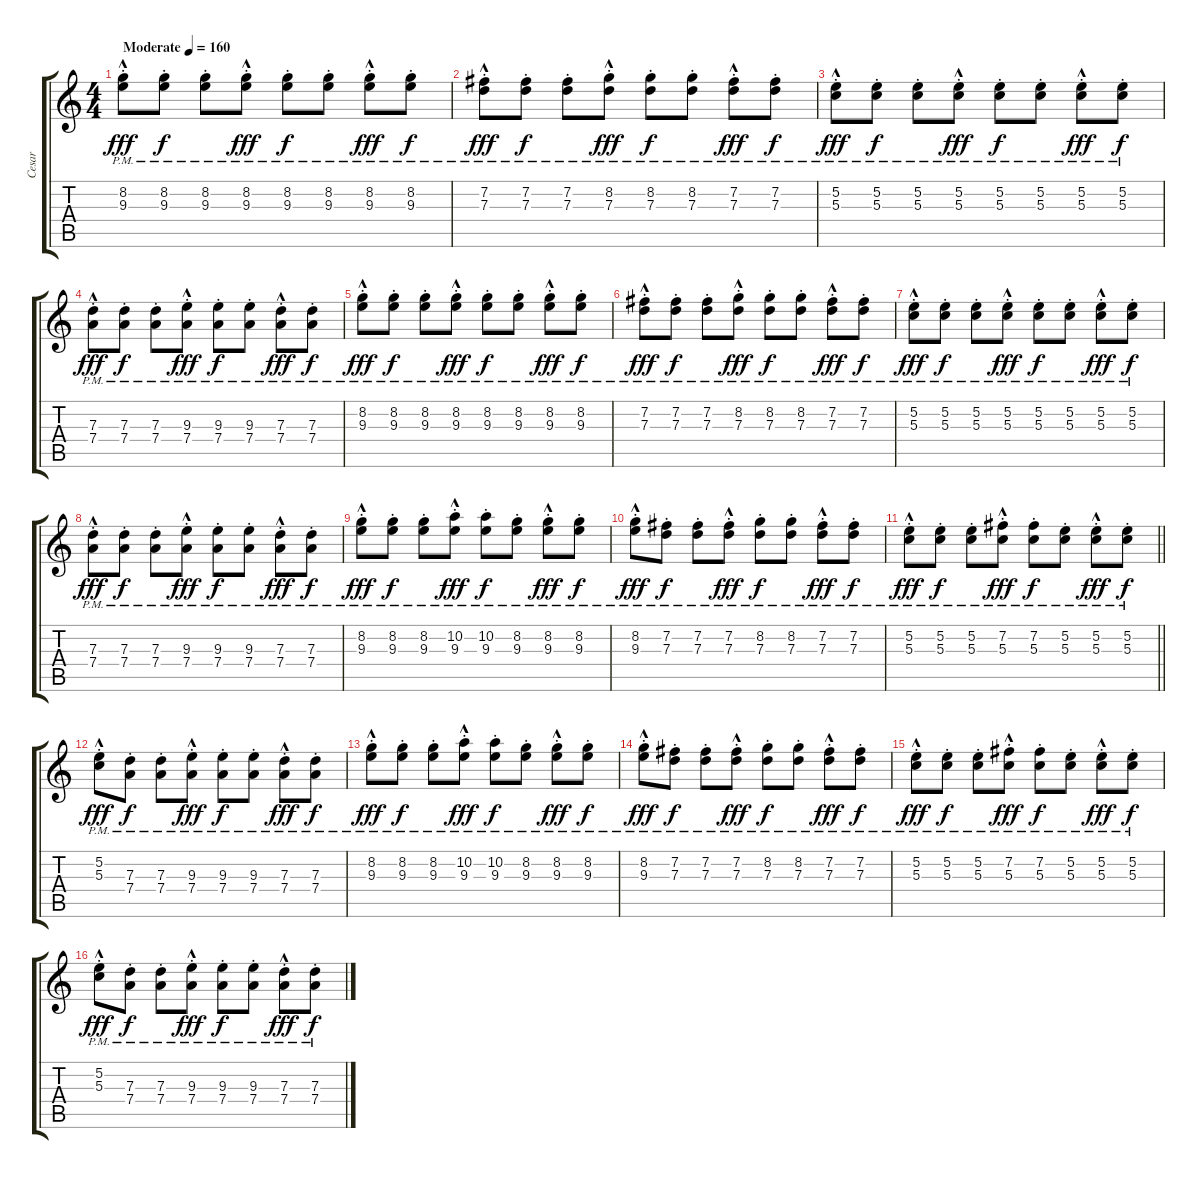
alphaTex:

\track ("Cesar" "Cesar") {instrument acousticguitarnylon}
\staff {score tabs}
\tuning (E4 B3 G3 D3 A2 E2) {hide}
\ts (4 4)
\tempo (160 "Moderate")
\clef g2
\ks c
(8.2{hac pm st} 9.3{hac pm st}).8{dy fff instrument acousticguitarnylon} (8.2{pm st} 9.3{pm st}).8{dy f} (8.2{pm st} 9.3{pm st}).8 (8.2{hac pm st} 9.3{hac pm st}).8{dy fff} (8.2{pm st} 9.3{pm st}).8{dy f} (8.2{pm st} 9.3{pm st}).8 (8.2{hac pm st} 9.3{hac pm st}).8{dy fff} (8.2{pm st} 9.3{pm st}).8{dy f} |
(7.2{hac pm st} 7.3{hac pm st}).8{dy fff} (7.2{pm st} 7.3{pm st}).8{dy f} (7.2{pm st} 7.3{pm st}).8 (8.2{hac pm st} 7.3{hac pm st}).8{dy fff} (8.2{pm st} 7.3{pm st}).8{dy f} (8.2{pm st} 7.3{pm st}).8 (7.2{hac pm st} 7.3{hac pm st}).8{dy fff} (7.2{pm st} 7.3{pm st}).8{dy f} |
(5.2{hac pm st} 5.3{hac pm st}).8{dy fff} (5.2{pm st} 5.3{pm st}).8{dy f} (5.2{pm st} 5.3{pm st}).8 (5.2{hac pm st} 5.3{hac pm st}).8{dy fff} (5.2{pm st} 5.3{pm st}).8{dy f} (5.2{pm st} 5.3{pm st}).8 (5.2{hac pm st} 5.3{hac pm st}).8{dy fff} (5.2{pm st} 5.3{pm st}).8{dy f} |
(7.3{hac pm st} 7.4{st}).8{dy fff} (7.3{pm st} 7.4{st}).8{dy f} (7.3{pm st} 7.4{st}).8 (9.3{hac pm st} 7.4{st}).8{dy fff} (9.3{pm st} 7.4{st}).8{dy f} (9.3{pm st} 7.4{st}).8 (7.3{hac pm st} 7.4{st}).8{dy fff} (7.3{pm st} 7.4{st}).8{dy f} |
(8.2{hac pm st} 9.3{hac pm st}).8{dy fff} (8.2{pm st} 9.3{pm st}).8{dy f} (8.2{pm st} 9.3{pm st}).8 (8.2{hac pm st} 9.3{hac pm st}).8{dy fff} (8.2{pm st} 9.3{pm st}).8{dy f} (8.2{pm st} 9.3{pm st}).8 (8.2{hac pm st} 9.3{hac pm st}).8{dy fff} (8.2{pm st} 9.3{pm st}).8{dy f} |
(7.2{hac pm st} 7.3{hac pm st}).8{dy fff} (7.2{pm st} 7.3{pm st}).8{dy f} (7.2{pm st} 7.3{pm st}).8 (8.2{hac pm st} 7.3{hac pm st}).8{dy fff} (8.2{pm st} 7.3{pm st}).8{dy f} (8.2{pm st} 7.3{pm st}).8 (7.2{hac pm st} 7.3{hac pm st}).8{dy fff} (7.2{pm st} 7.3{pm st}).8{dy f} |
(5.2{hac pm st} 5.3{hac pm st}).8{dy fff} (5.2{pm st} 5.3{pm st}).8{dy f} (5.2{pm st} 5.3{pm st}).8 (5.2{hac pm st} 5.3{hac pm st}).8{dy fff} (5.2{pm st} 5.3{pm st}).8{dy f} (5.2{pm st} 5.3{pm st}).8 (5.2{hac pm st} 5.3{hac pm st}).8{dy fff} (5.2{pm st} 5.3{pm st}).8{dy f} |
(7.3{hac pm st} 7.4{st}).8{dy fff} (7.3{pm st} 7.4{st}).8{dy f} (7.3{pm st} 7.4{st}).8 (9.3{hac pm st} 7.4{st}).8{dy fff} (9.3{pm st} 7.4{st}).8{dy f} (9.3{pm st} 7.4{st}).8 (7.3{hac pm st} 7.4{st}).8{dy fff} (7.3{pm st} 7.4{st}).8{dy f} |
(8.2{hac pm st} 9.3{hac pm st}).8{dy fff} (8.2{pm st} 9.3{pm st}).8{dy f} (8.2{pm st} 9.3{pm st}).8 (10.2{hac pm st} 9.3{hac pm st}).8{dy fff} (10.2{pm st} 9.3{pm st}).8{dy f} (8.2{pm st} 9.3{pm st}).8 (8.2{hac pm st} 9.3{hac pm st}).8{dy fff} (8.2{pm st} 9.3{pm st}).8{dy f} |
(8.2{hac pm st} 9.3{hac pm st}).8{dy fff} (7.2{pm st} 7.3{pm st}).8{dy f} (7.2{pm st} 7.3{pm st}).8 (7.2{hac pm st} 7.3{hac pm st}).8{dy fff} (8.2{pm st} 7.3{pm st}).8{dy f} (8.2{pm st} 7.3{pm st}).8 (7.2{hac pm st} 7.3{hac pm st}).8{dy fff} (7.2{pm st} 7.3{pm st}).8{dy f} |
\barLineRight lightlight
(5.2{hac pm st} 5.3{hac pm st}).8{dy fff} (5.2{pm st} 5.3{pm st}).8{dy f} (5.2{pm st} 5.3{pm st}).8 (7.2{hac pm st} 5.3{hac pm st}).8{dy fff} (7.2{pm st} 5.3{pm st}).8{dy f} (5.2{pm st} 5.3{pm st}).8 (5.2{hac pm st} 5.3{hac pm st}).8{dy fff} (5.2{pm st} 5.3{pm st}).8{dy f} |
\section ("" "")
(5.2 5.3{hac pm st}).8{dy fff} (7.3{pm st} 7.4{st}).8{dy f} (7.3{pm st} 7.4{st}).8 (9.3{hac pm st} 7.4{st}).8{dy fff} (9.3{pm st} 7.4{st}).8{dy f} (9.3{pm st} 7.4{st}).8 (7.3{hac pm st} 7.4{st}).8{dy fff} (7.3{pm st} 7.4{st}).8{dy f} |
(8.2{hac pm st} 9.3{hac pm st}).8{dy fff} (8.2{pm st} 9.3{pm st}).8{dy f} (8.2{pm st} 9.3{pm st}).8 (10.2{hac pm st} 9.3{hac pm st}).8{dy fff} (10.2{pm st} 9.3{pm st}).8{dy f} (8.2{pm st} 9.3{pm st}).8 (8.2{hac pm st} 9.3{hac pm st}).8{dy fff} (8.2{pm st} 9.3{pm st}).8{dy f} |
(8.2{hac pm st} 9.3{hac pm st}).8{dy fff} (7.2{pm st} 7.3{pm st}).8{dy f} (7.2{pm st} 7.3{pm st}).8 (7.2{hac pm st} 7.3{hac pm st}).8{dy fff} (8.2{pm st} 7.3{pm st}).8{dy f} (8.2{pm st} 7.3{pm st}).8 (7.2{hac pm st} 7.3{hac pm st}).8{dy fff} (7.2{pm st} 7.3{pm st}).8{dy f} |
(5.2{hac pm st} 5.3{hac pm st}).8{dy fff} (5.2{pm st} 5.3{pm st}).8{dy f} (5.2{pm st} 5.3{pm st}).8 (7.2{hac pm st} 5.3{hac pm st}).8{dy fff} (7.2{pm st} 5.3{pm st}).8{dy f} (5.2{pm st} 5.3{pm st}).8 (5.2{hac pm st} 5.3{hac pm st}).8{dy fff} (5.2{pm st} 5.3{pm st}).8{dy f} |
(5.2 5.3{hac pm st}).8{dy fff} (7.3{pm st} 7.4{st}).8{dy f} (7.3{pm st} 7.4{st}).8 (9.3{hac pm st} 7.4{st}).8{dy fff} (9.3{pm st} 7.4{st}).8{dy f} (9.3{pm st} 7.4{st}).8 (7.3{hac pm st} 7.4{st}).8{dy fff} (7.3{pm st} 7.4{st}).8{dy f}
